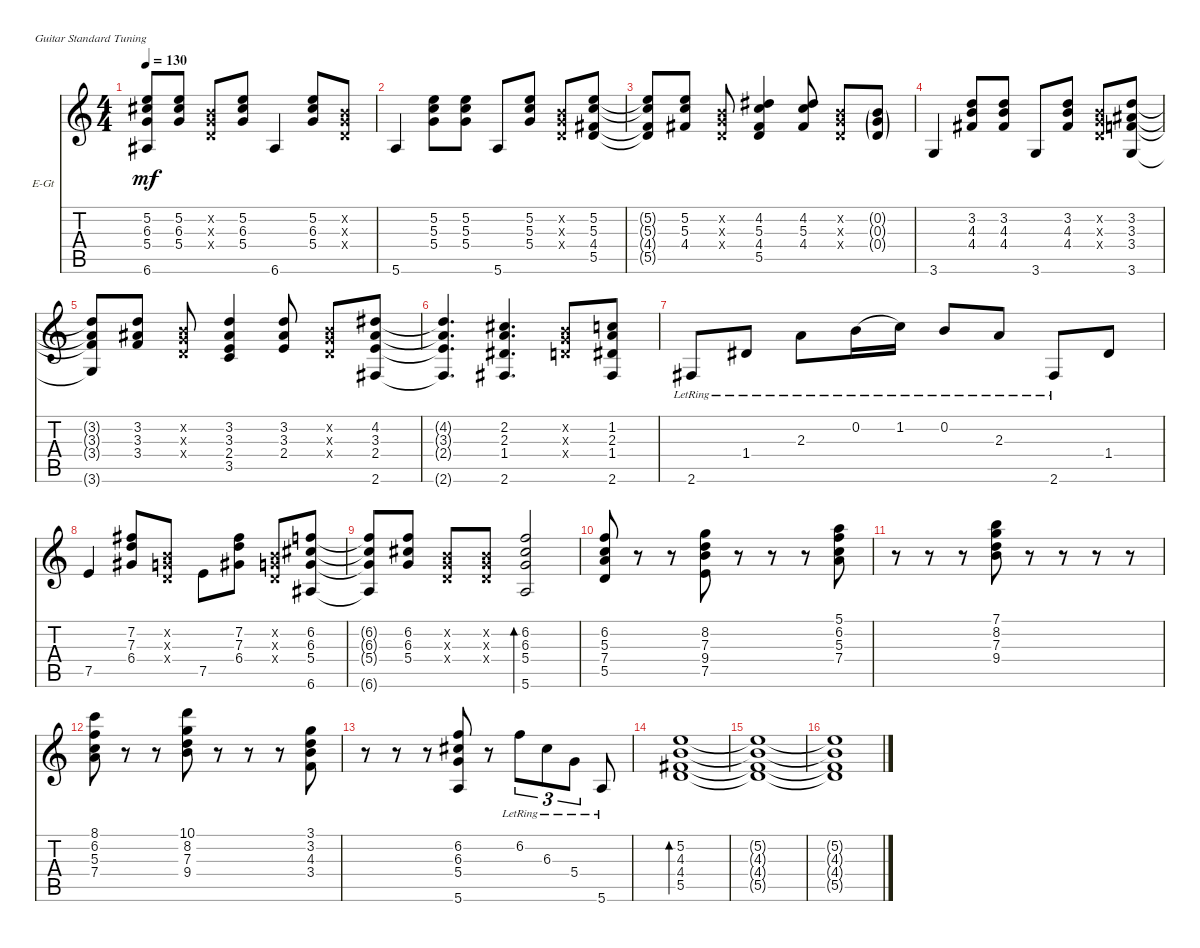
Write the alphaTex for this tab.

\defaultSystemsLayout 4
\bracketExtendMode nobrackets
\firstSystemTrackNameOrientation horizontal
\otherSystemsTrackNameOrientation horizontal
\track ("Accompagnement " "E-Gt") {instrument electricguitarjazz}
\staff {score tabs}
\tuning (E4 B3 G3 D3 A2 E2)
\ts (4 4)
\tempo 130
\clef g2
\ks c
(5.4{t} 6.3{t} 5.2{t} 6.6{t}).8{dy mf} (5.4 6.3 5.2).8 (0.2{x} 0.3{x} 0.4{x}).8 (5.4 6.3 5.2).8 6.6.4 (5.4 6.3 5.2).8 (0.4{x} 0.3{x} 0.2{x}).8 |
5.6.4 (5.4 5.3 5.2).8 (5.2 5.3 5.4).8 5.6.8 (5.4 5.3 5.2).8 (0.4{x} 0.3{x} 0.2{x}).8 (5.5 4.4 5.3 5.2).8 |
(5.5{t} 4.4{t} 5.3{t} 5.2{t}).8 (4.4 5.3 5.2).8 (0.4{x} 0.3{x} 0.2{x}).8 (5.5 4.4 5.3 4.2).4 (4.2 5.3 4.4).8 (0.4{x} 0.3{x} 0.2{x}).8 (0.2{g} 0.3{g} 0.4{g}).8 |
3.6.4 (4.4 4.3 3.2).8 (3.2 4.3 4.4).8 3.6.8 (4.4 4.3 3.2).8 (0.4{x} 0.3{x} 0.2{x}).8 (3.6 3.4 3.3 3.2).8 |
(3.6{t} 3.4{t} 3.3{t} 3.2{t}).8 (3.2 3.3 3.4).8 (0.4{x} 0.3{x} 0.2{x}).8 (3.5 2.4 3.3 3.2).4 (2.4 3.3 3.2).8 (0.4{x} 0.3{x} 0.2{x}).8 (2.4 3.3 4.2 2.6).8 |
(2.4{t} 3.3{t} 4.2{t} 2.6{t}).4{d} (2.6 1.4 2.3 2.2).4{d} (0.3{x} 0.4{x} 0.2{x}).8 (2.6 1.4 2.3 1.2).8 |
2.6{lr}.8 1.4{lr}.8 2.3{lr}.8 0.2{lr}.16{legatoorigin} 1.2{lr}.16 0.2{lr}.8 2.3{lr}.8 2.6{lr}.8 1.4.8 |
7.5.4 (6.4 7.3 7.2).8 (0.4{x} 0.3{x} 0.2{x}).8 7.5.8 (6.4 7.3 7.2).8 (0.4{x} 0.3{x} 0.2{x}).8 (6.6 5.4 6.3 6.2).8 |
(6.2{t} 6.3{t} 5.4{t} 6.6{t}).8 (6.2 6.3 5.4).8 (0.3{x} 0.2{x} 0.4{x}).8 (0.4{x} 0.3{x} 0.2{x}).8 (5.6 5.4 6.3 6.2).2{bd 30} |
(7.4 5.3 6.2 5.5).8 r.8 r.8 (7.5 9.4 7.3 8.2).8 r.8 r.8 r.8 (7.4 5.3 6.2 5.1).8 |
r.8 r.8 r.8 (9.4 7.3 8.2 7.1).8 r.8 r.8 r.8 r.8 |
(7.4 5.3 6.2 8.1).8 r.8 r.8 (9.4 7.3 8.2 10.1).8 r.8 r.8 r.8 (4.3 3.2 3.1 3.4).8 |
r.8 r.8 r.8 (5.6 5.4 6.3 6.2).8 r.8 6.2{lr}.8{tu (3 2)} 6.3{lr}.8{tu (3 2)} 5.4{lr}.8{tu (3 2)} 5.6{lr}.8 |
(5.5 4.4 4.3 5.2).1{bd 231} |
(5.5{t} 4.4{t} 4.3{t} 5.2{t}).1 |
(5.5{t} 4.4{t} 4.3{t} 5.2{t}).1
